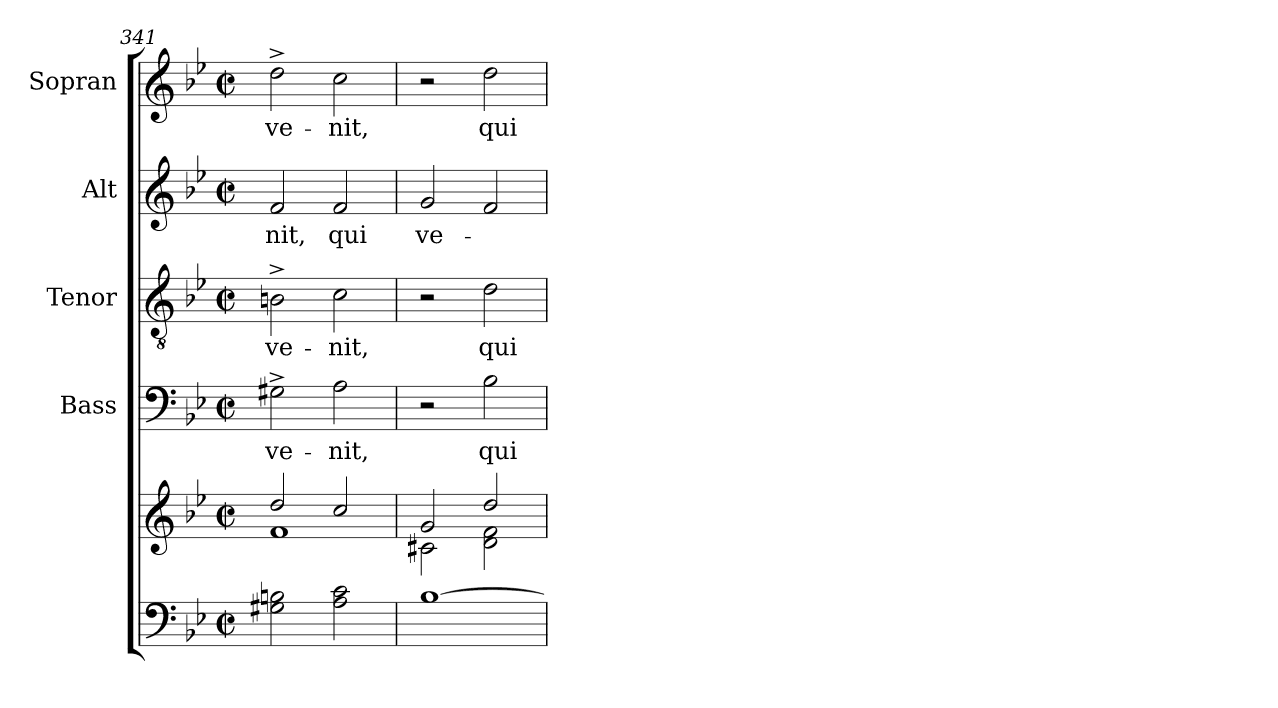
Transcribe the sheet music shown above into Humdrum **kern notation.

**kern	**kern	**kern	**text	**kern	**text	**kern	**text	**kern	**text
*part5	*part5	*part4	*part4	*part3	*part3	*part2	*part2	*part1	*part1
*staff6	*staff5	*staff4	*staff4	*staff3	*staff3	*staff2	*staff2	*staff1	*staff1
*	*	*I"Bass	*	*I"Tenor	*	*I"Alt	*	*I"Sopran	*
*	*	*I'B.	*	*I'T.	*	*I'A.	*	*I'S.	*
*clefF4	*clefG2	*clefF4	*	*clefGv2	*	*clefG2	*	*clefG2	*
*k[b-e-]	*k[b-e-]	*k[b-e-]	*	*k[b-e-]	*	*k[b-e-]	*	*k[b-e-]	*
*B-:	*B-:	*B-:	*	*B-:	*	*B-:	*	*B-:	*
*M2/2	*M2/2	*M2/2	*	*M2/2	*	*M2/2	*	*M2/2	*
*met(c|)	*met(c|)	*met(c|)	*	*met(c|)	*	*met(c|)	*	*met(c|)	*
=341	=341	=341	=341	=341	=341	=341	=341	=341	=341
*	*^	*	*	*	*	*	*	*	*
!	!	!	!	!LO:LY:b	!	!LO:LY:b	!	!LO:LY:b	!	!LO:LY:b
2G#X\ 2Bn\	2dd/	1f	2G#X^>\	ve-	2Bn^>\	ve-	2f/	-nit,	2dd^>\	ve-
!	!	!	!	!LO:LY:b	!	!LO:LY:b	!	!LO:LY:b	!	!LO:LY:b
2A\ 2c\	2cc/	.	2A\	-nit,	2c\	-nit,	2f/	qui	2cc\	-nit,
=342	=342	=342	=342	=342	=342	=342	=342	=342	=342	=342
!	!	!	!	!	!	!	!	!LO:LY:b	!	!
[1B-	2g/	2c#X\	2r	.	2r	.	2g/	ve-	2r	.
!	!	!	!	!LO:LY:b	!	!LO:LY:b	!	!	!	!LO:LY:b
.	2dd/	2d\ 2f\	2B-\	qui	2d\	qui	2f/	.	2dd\	qui
*	*v	*v	*	*	*	*	*	*	*	*
=	=	=	=	=	=	=	=	=	=
*-	*-	*-	*-	*-	*-	*-	*-	*-	*-
